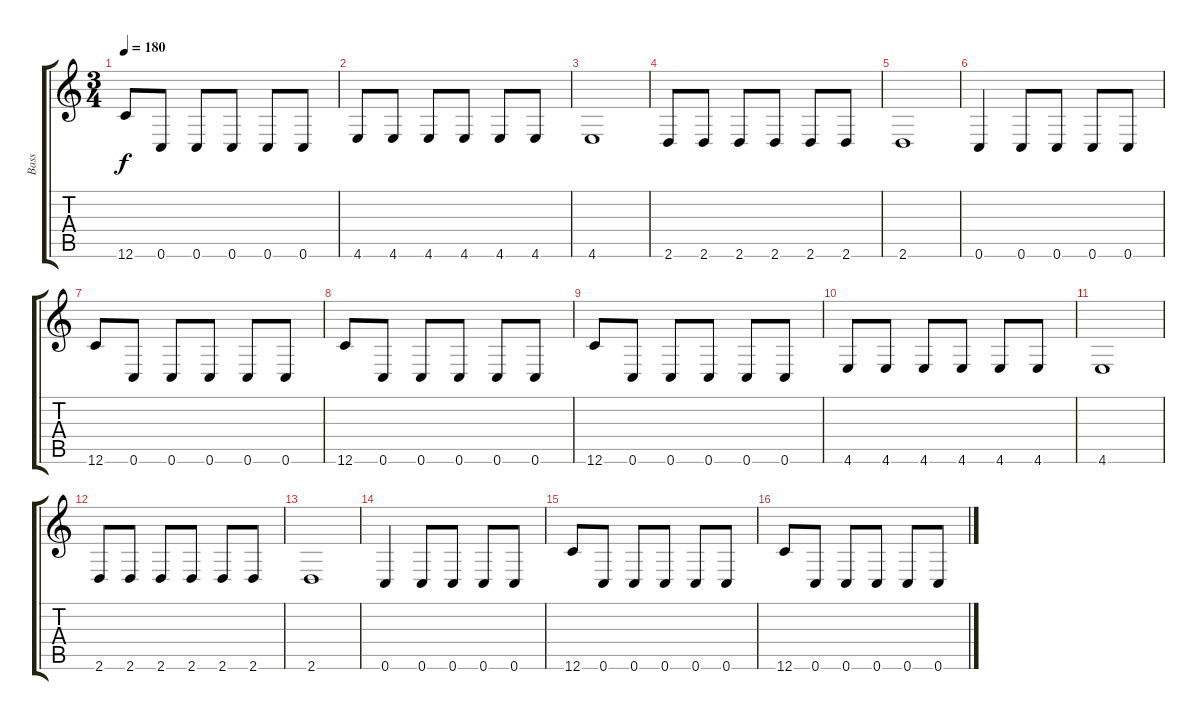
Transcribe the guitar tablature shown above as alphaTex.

\track ("Bass" "Bass") {instrument electricbasspick}
\staff {score tabs}
\tuning (D4 A3 F3 C3 G2 C2) {hide}
\ts (3 4)
\tempo 180
\clef g2
\ks c
12.6.8{dy f} 0.6.8 0.6.8 0.6.8 0.6.8 0.6.8 |
4.6.8 4.6.8 4.6.8 4.6.8 4.6.8 4.6.8 |
4.6.1 |
2.6.8 2.6.8 2.6.8 2.6.8 2.6.8 2.6.8 |
2.6.1 |
0.6.4 0.6.8 0.6.8 0.6.8 0.6.8 |
12.6.8 0.6.8 0.6.8 0.6.8 0.6.8 0.6.8 |
12.6.8 0.6.8 0.6.8 0.6.8 0.6.8 0.6.8 |
12.6.8 0.6.8 0.6.8 0.6.8 0.6.8 0.6.8 |
4.6.8 4.6.8 4.6.8 4.6.8 4.6.8 4.6.8 |
4.6.1 |
2.6.8 2.6.8 2.6.8 2.6.8 2.6.8 2.6.8 |
2.6.1 |
0.6.4 0.6.8 0.6.8 0.6.8 0.6.8 |
12.6.8 0.6.8 0.6.8 0.6.8 0.6.8 0.6.8 |
12.6.8 0.6.8 0.6.8 0.6.8 0.6.8 0.6.8
